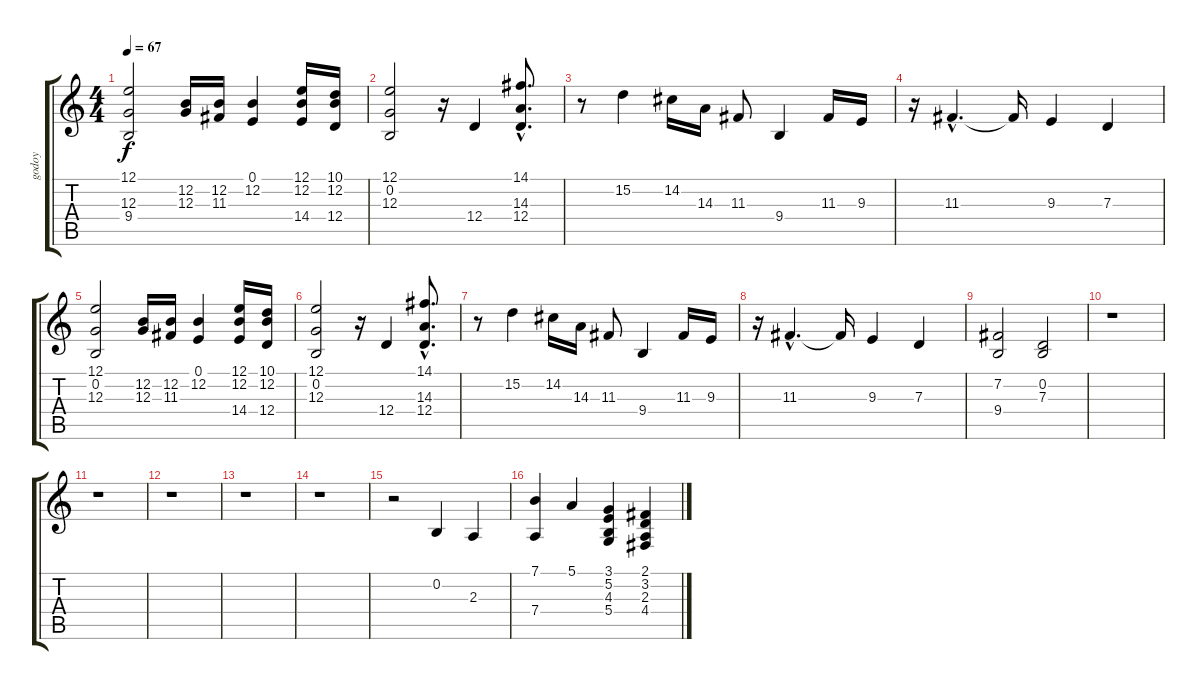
\track ("godoy" "godoy") {instrument synthstrings1}
\staff {score tabs}
\tuning (E4 B3 G3 D3 A2 E2) {hide}
\ts (4 4)
\tempo 67
\clef g2
\ks c
(12.1 12.3 9.4).2{dy f} (12.2 12.3).16 (12.2 11.3).16 (0.1 12.2).4 (12.1 12.2 14.4).16 (10.1 12.2 12.4).16 |
(12.1 0.2 12.3).2 r.16 12.4.4 (14.1{hac} 14.3{hac} 12.4{hac}).8{d} |
r.8 15.2.4 14.2.16 14.3.16 11.3.8 9.4.4 11.3.16 9.3.16 |
r.16 11.3{hac}.4{d} 11.3{t}.16 9.3.4 7.3.4 |
(12.1 0.2 12.3).2 (12.2 12.3).16 (12.2 11.3).16 (0.1 12.2).4 (12.1 12.2 14.4).16 (10.1 12.2 12.4).16 |
(12.1 0.2 12.3).2 r.16 12.4.4 (14.1{hac} 14.3{hac} 12.4{hac}).8{d} |
r.8 15.2.4 14.2.16 14.3.16 11.3.8 9.4.4 11.3.16 9.3.16 |
r.16 11.3{hac}.4{d} 11.3{t}.16 9.3.4 7.3.4 |
(7.2 9.4).2 (0.2 7.3).2 |
r.1 |
r.1 |
r.1 |
r.1 |
r.1 |
r.2 0.2.4 2.3.4 |
(7.1 7.4).4 5.1.4 (3.1 5.2 4.3 5.4).4 (2.1 3.2 2.3 4.4).4
